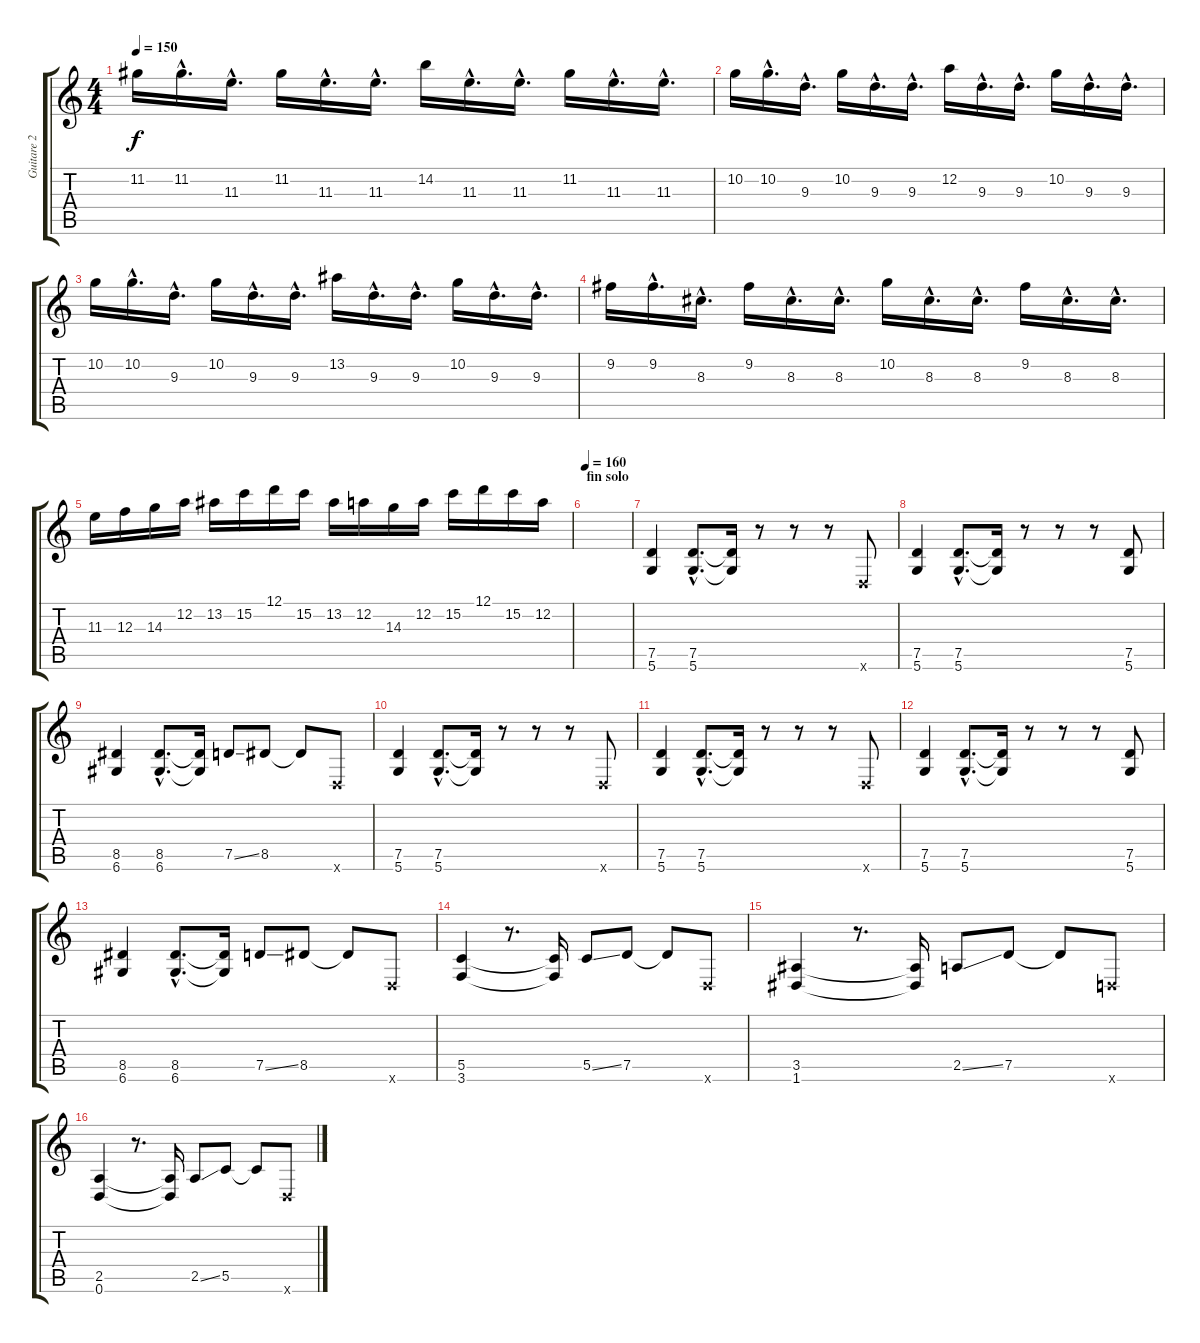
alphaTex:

\track ("Guitare 2" "Guitare 2") {instrument distortionguitar}
\staff {score tabs}
\tuning (D4 A3 F3 C3 G2 D2) {hide}
\ts (4 4)
\tempo 150
\clef g2
\ks c
11.2.16{dy f} 11.2{hac}.16{d} 11.3{hac}.16{d} 11.2.16 11.3{hac}.16{d} 11.3{hac}.16{d} 14.2.16 11.3{hac}.16{d} 11.3{hac}.16{d} 11.2.16 11.3{hac}.16{d} 11.3{hac}.16{d} |
10.2.16 10.2{hac}.16{d} 9.3{hac}.16{d} 10.2.16 9.3{hac}.16{d} 9.3{hac}.16{d} 12.2.16 9.3{hac}.16{d} 9.3{hac}.16{d} 10.2.16 9.3{hac}.16{d} 9.3{hac}.16{d} |
10.2.16 10.2{hac}.16{d} 9.3{hac}.16{d} 10.2.16 9.3{hac}.16{d} 9.3{hac}.16{d} 13.2.16 9.3{hac}.16{d} 9.3{hac}.16{d} 10.2.16 9.3{hac}.16{d} 9.3{hac}.16{d} |
9.2.16 9.2{hac}.16{d} 8.3{hac}.16{d} 9.2.16 8.3{hac}.16{d} 8.3{hac}.16{d} 10.2.16 8.3{hac}.16{d} 8.3{hac}.16{d} 9.2.16 8.3{hac}.16{d} 8.3{hac}.16{d} |
11.3.16 12.3.16 14.3.16 12.2.16 13.2.16 15.2.16 12.1.16 15.2.16 13.2.16 12.2.16 14.3.16 12.2.16 15.2.16 12.1.16 15.2.16 12.2.16 |
\section ("" "fin solo")
\tempo 160
|
(7.5 5.6).4 (7.5{hac} 5.6{hac}).8{d} (7.5{t} 5.6{t}).16 r.8 r.8 r.8 0.6{x}.8 |
(7.5 5.6).4 (7.5{hac} 5.6{hac}).8{d} (7.5{t} 5.6{t}).16 r.8 r.8 r.8 (7.5 5.6).8 |
(8.5 6.6).4 (8.5{hac} 6.6{hac}).8{d} (8.5{t} 6.6{t}).16 7.5{ss}.8 8.5.8 8.5{t}.8 0.6{x}.8 |
(7.5 5.6).4 (7.5{hac} 5.6{hac}).8{d} (7.5{t} 5.6{t}).16 r.8 r.8 r.8 0.6{x}.8 |
(7.5 5.6).4 (7.5{hac} 5.6{hac}).8{d} (7.5{t} 5.6{t}).16 r.8 r.8 r.8 0.6{x}.8 |
(7.5 5.6).4 (7.5{hac} 5.6{hac}).8{d} (7.5{t} 5.6{t}).16 r.8 r.8 r.8 (7.5 5.6).8 |
(8.5 6.6).4 (8.5{hac} 6.6{hac}).8{d} (8.5{t} 6.6{t}).16 7.5{ss}.8 8.5.8 8.5{t}.8 0.6{x}.8 |
(5.5 3.6).4 r.8{d} (5.5{t} 3.6{t}).16 5.5{ss}.8 7.5.8 7.5{t}.8 0.6{x}.8 |
(3.5 1.6).4 r.8{d} (3.5{t} 1.6{t}).16 2.5{ss}.8 7.5.8 7.5{t}.8 0.6{x}.8 |
(2.5 0.6).4 r.8{d} (2.5{t} 0.6{t}).16 2.5{ss}.8 5.5.8 5.5{t}.8 0.6{x}.8
